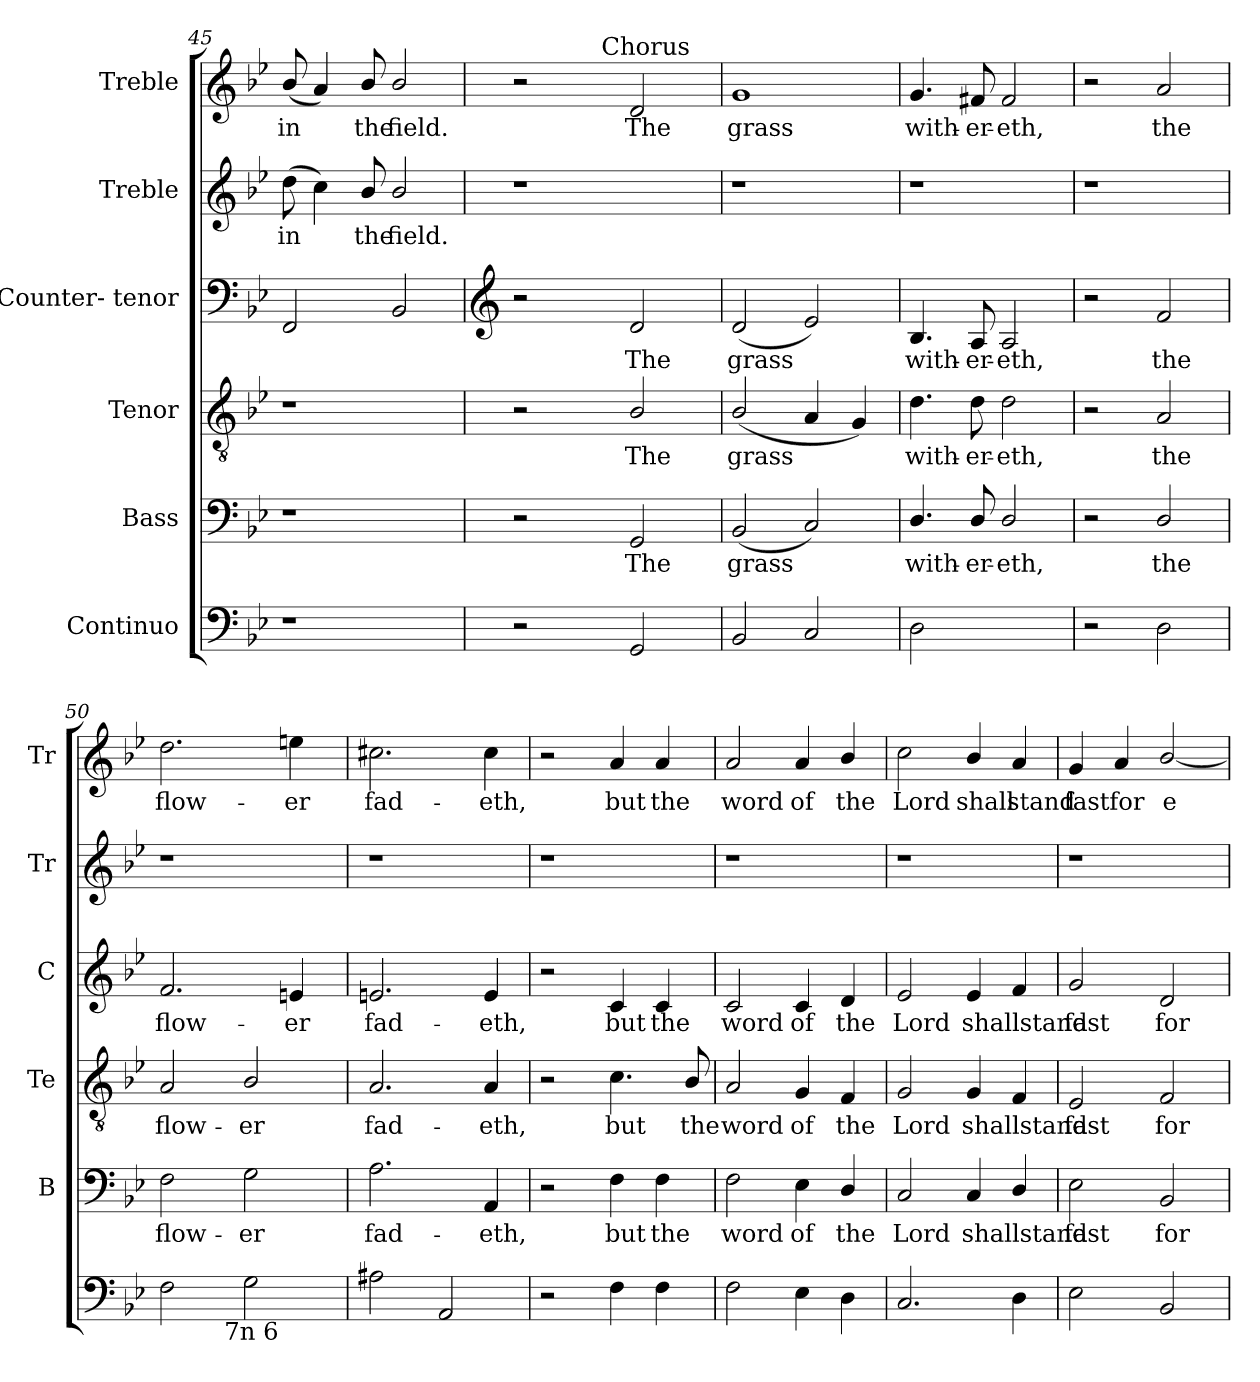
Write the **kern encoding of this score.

**kern	**kern	**text	**kern	**text	**kern	**text	**kern	**text	**kern	**text
*part6	*part5	*part5	*part4	*part4	*part3	*part3	*part2	*part2	*part1	*part1
*staff6	*staff5	*staff5	*staff4	*staff4	*staff3	*staff3	*staff2	*staff2	*staff1	*staff1
*I"Continuo	*I"Bass	*	*I"Tenor	*	*I"Counter-  tenor	*	*I"Treble	*	*I"Treble	*
*	*I'B	*	*I'Te	*	*I'C	*	*I'Tr	*	*I'Tr	*
*clefF4	*clefF4	*	*clefGv2	*	*clefF4	*	*clefG2	*	*clefG2	*
*k[b-e-]	*k[b-e-]	*	*k[b-e-]	*	*k[b-e-]	*	*k[b-e-]	*	*k[b-e-]	*
*B-:	*B-:	*	*B-:	*	*B-:	*	*B-:	*	*B-:	*
=45	=45	=45	=45	=45	=45	=45	=45	=45	=45	=45
!	!	!	!	!	!	!	!	!LO:LY:b:cj	!	!LO:LY:b:cj
1r	1r	.	1r	.	2FF</	.	(>8dd\	in	(<8b-/	in
.	.	.	.	.	.	.	4cc\)	.	4a/)	.
!	!	!	!	!	!	!	!	!LO:LY:b:cj	!	!LO:LY:b:cj
.	.	.	.	.	.	.	8b-/	the	8b-/	the
!	!	!	!	!	!	!	!	!LO:LY:b:cj	!	!LO:LY:b:cj
.	.	.	.	.	2BB-/	.	2b-/	field.	2b-/	field.
!!LO:LB:g=z
=46	=46	=46	=46	=46	=46	=46	=46	=46	=46	=46
*	*	*	*	*	*clefG2	*	*	*	*	*
*	*	*	*	*	*	*	*	*	*^	*
2r	2r	.	2r	.	2r	.	1r	.	2r	4ryy	.
.	.	.	.	.	.	.	.	.	.	8ryy	.
.	.	.	.	.	.	.	.	.	.	64ryy	.
!	!	!	!	!	!	!	!	!	!	!LO:TX:a:t=Chorus	!
.	.	.	.	.	.	.	.	.	.	2ryy	.
!	!	!LO:LY:b:cj	!	!LO:LY:b:cj	!	!LO:LY:b:cj	!	!	!	!	!LO:LY:b:cj
2GG/	2GG/	The	2B-/	The	2d/	The	.	.	2d/	.	The
.	.	.	.	.	.	.	.	.	.	16..ryy	.
=47	=47	=47	=47	=47	=47	=47	=47	=47	=47	=47	=47
!	!	!LO:LY:b	!	!LO:LY:b	!	!LO:LY:b	!	!	!	!	!LO:LY:b:cj
*	*	*	*	*	*	*	*	*	*v	*v	*
2BB-</	(<2BB-/	grass	(<2B-/	grass	(<2d/	grass	1r	.	1g	grass
2C</	2C/)	.	4A/	.	2e-/)	.	.	.	.	.
.	.	.	4G/)	.	.	.	.	.	.	.
=48	=48	=48	=48	=48	=48	=48	=48	=48	=48	=48
!	!	!LO:LY:b:cj	!	!LO:LY:b:cj	!	!LO:LY:b:cj	!	!	!	!LO:LY:b:cj
2D<\	4.D/	with-	4.d\	with-	4.B-/	with-	1r	.	4.g/	with-
!	!	!LO:LY:b	!	!LO:LY:b	!	!LO:LY:b	!	!	!	!LO:LY:b
.	8D/	-er-	8d\	-er-	8A/	-er-	.	.	8f#X/	-er-
!	!	!LO:LY:b:cj	!	!LO:LY:b:cj	!	!LO:LY:b:cj	!	!	!	!LO:LY:b:cj
2ryy	2D/	-eth,	2d\	-eth,	2A/	-eth,	.	.	2f#/	-eth,
=49	=49	=49	=49	=49	=49	=49	=49	=49	=49	=49
2r	2r	.	2r	.	2r	.	1r	.	2r	.
!	!	!LO:LY:b:cj	!	!LO:LY:b:cj	!	!LO:LY:b:cj	!	!	!	!LO:LY:b:cj
2D\	2D/	the	2A/	the	2f/	the	.	.	2a/	the
=50	=50	=50	=50	=50	=50	=50	=50	=50	=50	=50
!	!	!LO:LY:b:cj	!	!LO:LY:b:cj	!	!LO:LY:b:cj	!	!	!	!LO:LY:b:cj
*^	*	*	*	*	*	*	*	*	*	*
2F\	4..ryy	2F\	flow-	2A/	flow-	2.f/	flow-	1r	.	2.dd\	flow-
!	!LO:TX:b:t=7n 6	!	!	!	!	!	!	!	!	!	!
.	2ryy	.	.	.	.	.	.	.	.	.	.
!	!	!	!LO:LY:b:cj	!	!LO:LY:b:cj	!	!	!	!	!	!
2G\	.	2G\	-er	2B-/	-er	.	.	.	.	.	.
!	!	!	!	!	!	!	!LO:LY:b:cj	!	!	!	!LO:LY:b:cj
.	.	.	.	.	.	4en/	-er	.	.	4een\	-er
.	16ryy	.	.	.	.	.	.	.	.	.	.
=51	=51	=51	=51	=51	=51	=51	=51	=51	=51	=51	=51
!	!	!	!LO:LY:b:cj	!	!LO:LY:b:cj	!	!LO:LY:b:cj	!	!	!	!LO:LY:b:cj
*v	*v	*	*	*	*	*	*	*	*	*	*
2A#\	2.A\	fad-	2.A/	fad-	2.en/	fad-	1r	.	2.cc#X\	fad-
2AA/	.	.	.	.	.	.	.	.	.	.
!	!	!LO:LY:b:cj	!	!LO:LY:b:cj	!	!LO:LY:b:cj	!	!	!	!LO:LY:b:cj
.	4AA/	-eth,	4A/	-eth,	4e/	-eth,	.	.	4cc#\	-eth,
!!LO:PB:g=z
=52	=52	=52	=52	=52	=52	=52	=52	=52	=52	=52
2r	2r	.	2r	.	2r	.	1r	.	2r	.
!	!	!LO:LY:b:cj	!	!LO:LY:b:cj	!	!LO:LY:b:cj	!	!	!	!LO:LY:b:cj
4F\	4F\	but	4.c\	but	4c/	but	.	.	4a/	but
!	!	!LO:LY:b:cj	!	!	!	!LO:LY:b:cj	!	!	!	!LO:LY:b:cj
4F\	4F\	the	.	.	4c/	the	.	.	4a/	the
!	!	!	!	!LO:LY:b:rj	!	!	!	!	!	!
.	.	.	8B-/	the	.	.	.	.	.	.
=53	=53	=53	=53	=53	=53	=53	=53	=53	=53	=53
!	!	!LO:LY:b:cj	!	!LO:LY:b:cj	!	!LO:LY:b:cj	!	!	!	!LO:LY:b:cj
2F\	2F\	word	2A/	word	2c/	word	1r	.	2a/	word
!	!	!LO:LY:b:cj	!	!LO:LY:b:cj	!	!LO:LY:b:cj	!	!	!	!LO:LY:b:cj
4E-<\	4E-\	of	4G/	of	4c/	of	.	.	4a/	of
!	!	!LO:LY:b:cj	!	!LO:LY:b:cj	!	!LO:LY:b:cj	!	!	!	!LO:LY:b:cj
4D<\	4D/	the	4F/	the	4d/	the	.	.	4b-/	the
=54	=54	=54	=54	=54	=54	=54	=54	=54	=54	=54
!	!	!LO:LY:b:cj	!	!LO:LY:b:cj	!	!LO:LY:b:cj	!	!	!	!LO:LY:b:cj
2.C/	2C/	Lord	2G/	Lord	2e-/	Lord	1r	.	2cc\	Lord
!	!	!LO:LY:b	!	!LO:LY:b	!	!LO:LY:b	!	!	!	!LO:LY:b:cj
.	4C/	shallstand	4G/	shallstand	4e-/	shallstand	.	.	4b-/	shall
!	!	!	!	!	!	!	!	!	!	!LO:LY:b:cj
4D<\	4D/	.	4F/	.	4f/	.	.	.	4a/	stand
=55	=55	=55	=55	=55	=55	=55	=55	=55	=55	=55
!	!	!LO:LY:b:cj	!	!LO:LY:b:cj	!	!LO:LY:b:cj	!	!	!	!LO:LY:b:cj
2E-\	2E-\	fast	2E-/	fast	2g/	fast	1r	.	4g/	fast
!	!	!	!	!	!	!	!	!	!	!LO:LY:b:cj
.	.	.	.	.	.	.	.	.	4a/	for
!	!	!LO:LY:b:cj	!	!LO:LY:b:cj	!	!LO:LY:b:cj	!	!	!	!LO:LY:b:cj
2BB-/	2BB-/	for	2F/	for	2d/	for	.	.	[<2b-/	e-
=	=	=	=	=	=	=	=	=	=	=
*-	*-	*-	*-	*-	*-	*-	*-	*-	*-	*-
